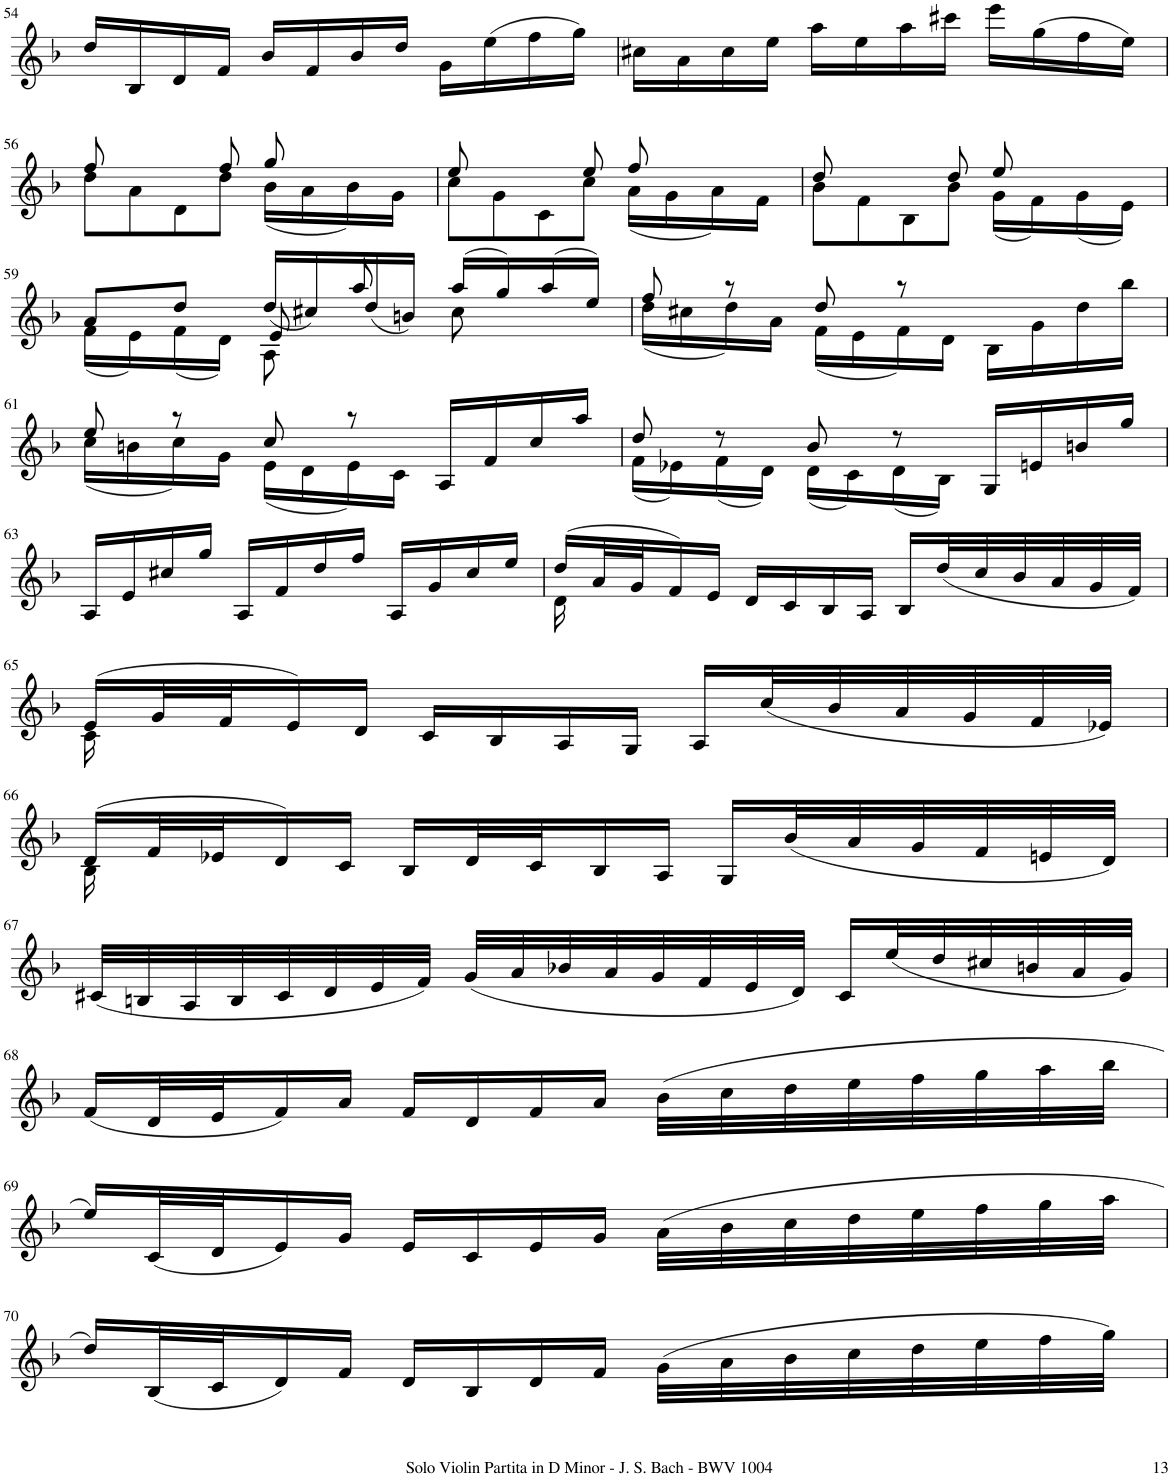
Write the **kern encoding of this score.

**kern
*part1
*staff1
*I"Violin
*I'Vln.
!!LO:PB:g=z
*clefG2
*k[b-]
*M3/4
=54
16dd/LL
16B-/
16d/
16f/JJ
16b-/LL
16f/
16b-/
16dd/JJ
16g\LL
(16ee\
16ff\
16gg\JJ)
=55
16cc#X\LL
16a\
16cc#\
16ee\JJ
16aa\LL
16ee\
16aa\
16ccc#X\JJ
16eee\LL
(16gg\
16ff\
16ee\JJ)
!!LO:LB:g=z
=56
*^
8ff/	8dd\L
8ryy	8a\
8ryy	8d\
8ff/	8dd\J
8gg/	(16b-\LL
.	16a\
8ryy	16b-\)
.	16g\JJ
=57	=57
8ee/	8cc\L
8ryy	8g\
8ryy	8c\
8ee/	8cc\J
8ff/	(16a\LL
.	16g\
8ryy	16a\)
.	16f\JJ
=58	=58
8dd/	8b-\L
8ryy	8f\
8ryy	8B-\
8dd/	8b-\J
8ee/	(16g\LL
.	16f\)
8ryy	(16g\
.	16e\JJ)
!!LO:LB:g=z	!!
=59	=59
*^	*^
8a/L	(16f\LL	4ryy	4ryy
.	16e\)	.	.
8dd/J	(16f\	.	.
.	16d\JJ)	.	.
8ryy	8e/	(16dd/LL	8A\
.	.	16cc#X/)	.
8aa/	8ryy	(16dd/	8ryy
.	.	16bn/JJ)	.
(16aa/LL	8cc#\	4ryy	4ryy
16gg/)	.	.	.
(>16aa/	8ryy	.	.
16ee/JJ)	.	.	.
*	*v	*v	*v
=60	=60
8ff/	(16dd\LL
.	16cc#X\
8r	16dd\)
.	16a\JJ
8dd/	(16f\LL
.	16e\
8r	16f\)
.	16d\JJ
16B-\LL	4ryy
16g\	.
16dd\	.
16bb-\JJ	.
!!LO:LB:g=z	!!
=61	=61
8ee/	(16cc\LL
.	16bn\
8r	16cc\)
.	16g\JJ
8cc/	(16e\LL
.	16d\
8r	16e\)
.	16c\JJ
16A/LL	4ryy
16f/	.
16cc/	.
16aa/JJ	.
=62	=62
8dd/	(16f\LL
.	16e-X\)
8r	(16f\
.	16d\JJ)
8b-/	(16d\LL
.	16c\)
8r	(16d\
.	16B-\JJ)
16G/LL	4ryy
16en/	.
16bn/	.
16gg/JJ	.
*v	*v
!!LO:LB:g=z
=63
16A/LL
16e/
16cc#X/
16gg/JJ
16A/LL
16f/
16dd/
16ff/JJ
16A/LL
16g/
16cc#/
16ee/JJ
=64
*^
(16dd/LL	16d\
32a/L	16ryy
32g/J	.
16f/)	8ryy
16e/JJ	.
16d/LL	4ryy
16c/	.
16B-/	.
16A/JJ	.
16B-/LL	4ryy
(32dd/L	.
32cc/	.
32b-/	.
32a/	.
32g/	.
32f/JJJ)	.
!!LO:LB:g=z	!!
=65	=65
(16e/LL	16c\
32g/L	16ryy
32f/J	.
16e/)	8ryy
16d/JJ	.
16c/LL	4ryy
16B-/	.
16A/	.
16G/JJ	.
16A/LL	4ryy
(32cc/L	.
32b-/	.
32a/	.
32g/	.
32f/	.
32e-X/JJJ)	.
!!LO:LB:g=z	!!
=66	=66
(16d/LL	16B-\
32f/L	16ryy
32e-X/J	.
16d/)	8ryy
16c/JJ	.
16B-/LL	4ryy
32d/L	.
32c/J	.
16B-/	.
16A/JJ	.
16G/LL	4ryy
(32b-/L	.
32a/	.
32g/	.
32f/	.
32en/	.
32d/JJJ)	.
*v	*v
!!LO:LB:g=z
=67
(32c#X/LLL
32Bn/
32A/
32B/
32c#/
32d/
32e/
32f/JJJ)
(32g/LLL
32a/
32b-X/
32a/
32g/
32f/
32e/
32d/JJJ)
16c#/LL
(32ee/L
32dd/
32cc#X/
32bn/
32a/
32g/JJJ)
!!LO:LB:g=z
=68
(16f/LL
32d/L
32e/J
16f/)
16a/JJ
16f/LL
16d/
16f/
16a/JJ
(32b-\LLL
32cc\
32dd\
32ee\
32ff\
32gg\
32aa\
32bb-\JJJ
!!LO:LB:g=z
=69
16ee/LL)
(32c/L
32d/J
16e/)
16g/JJ
16e/LL
16c/
16e/
16g/JJ
(32a\LLL
32b-\
32cc\
32dd\
32ee\
32ff\
32gg\
32aa\JJJ
!!LO:LB:g=z
=70
16dd/LL)
(32B-/L
32c/J
16d/)
16f/JJ
16d/LL
16B-/
16d/
16f/JJ
(32g\LLL
32a\
32b-\
32cc\
32dd\
32ee\
32ff\
32gg\JJJ)
=
*-
